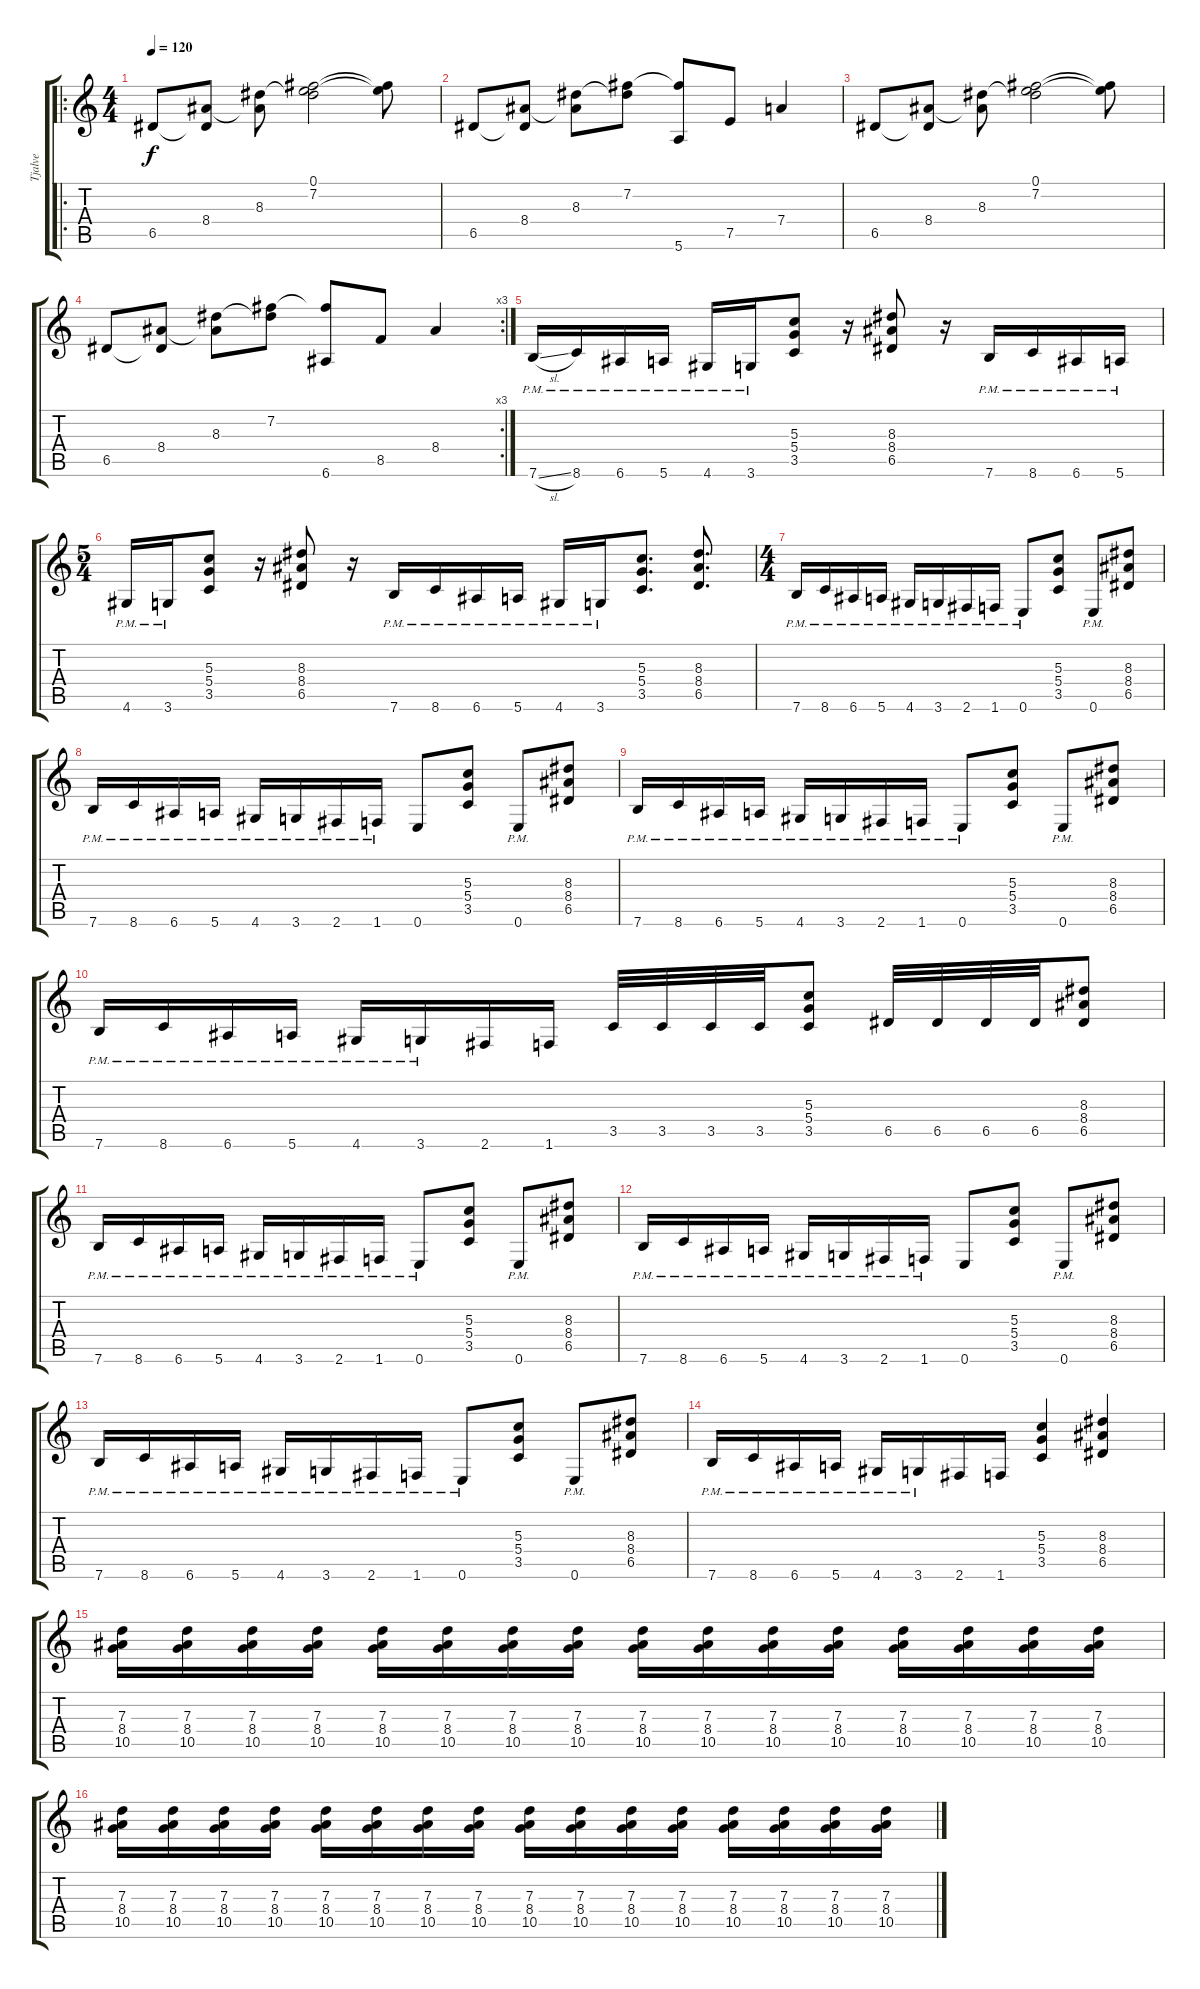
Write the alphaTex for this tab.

\track ("Tjalve" "Tjalve") {instrument distortionguitar}
\staff {score tabs}
\tuning (E4 B3 G3 D3 A2 E2) {hide}
\ro
\ts (4 4)
\tempo 120
\clef g2
\ks c
6.5.8{dy f} (8.4 6.5{t}).8 (8.3 8.4{t}).8 (0.1 7.2 8.3{t}).2 (0.1{t} 7.2{t}).8 |
6.5.8 (8.4 6.5{t}).8 (8.3 8.4{t}).8 (7.2 8.3{t}).8 (7.2{t} 5.6).8 7.5.8 7.4.4 |
6.5.8 (8.4 6.5{t}).8 (8.3 8.4{t}).8 (0.1 7.2 8.3{t}).2 (0.1{t} 7.2{t}).8 |
\rc 3
6.5.8 (8.4 6.5{t}).8 (8.3 8.4{t}).8 (7.2 8.3{t}).8 (7.2{t} 6.6).8 8.5.8 8.4.4 |
7.6{sl pm}.16 8.6{pm}.16 6.6{pm}.16 5.6{pm}.16 4.6{pm}.16 3.6{pm}.16 (5.3 5.4 3.5).8 r.16 (8.3 8.4 6.5).8 r.16 7.6{pm}.16 8.6{pm}.16 6.6{pm}.16 5.6{pm}.16 |
\ts (5 4)
4.6{pm}.16 3.6{pm}.16 (5.3 5.4 3.5).8 r.16 (8.3 8.4 6.5).8 r.16 7.6{pm}.16 8.6{pm}.16 6.6{pm}.16 5.6{pm}.16 4.6{pm}.16 3.6{pm}.16 (5.3 5.4 3.5).8{d} (8.3 8.4 6.5).8{d} |
\ts (4 4)
7.6{pm}.16 8.6{pm}.16 6.6{pm}.16 5.6{pm}.16 4.6{pm}.16 3.6{pm}.16 2.6{pm}.16 1.6{pm}.16 0.6{pm}.8 (5.3 5.4 3.5).8 0.6{pm}.8 (8.3 8.4 6.5).8 |
7.6{pm}.16 8.6{pm}.16 6.6{pm}.16 5.6{pm}.16 4.6{pm}.16 3.6{pm}.16 2.6{pm}.16 1.6{pm}.16 0.6.8 (5.3 5.4 3.5).8 0.6{pm}.8 (8.3 8.4 6.5).8 |
7.6{pm}.16 8.6{pm}.16 6.6{pm}.16 5.6{pm}.16 4.6{pm}.16 3.6{pm}.16 2.6{pm}.16 1.6{pm}.16 0.6{pm}.8 (5.3 5.4 3.5).8 0.6{pm}.8 (8.3 8.4 6.5).8 |
7.6{pm}.16 8.6{pm}.16 6.6{pm}.16 5.6{pm}.16 4.6{pm}.16 3.6{pm}.16 2.6.16 1.6.16 3.5.32 3.5.32 3.5.32 3.5.32 (5.3 5.4 3.5).8 6.5.32 6.5.32 6.5.32 6.5.32 (8.3 8.4 6.5).8 |
7.6{pm}.16 8.6{pm}.16 6.6{pm}.16 5.6{pm}.16 4.6{pm}.16 3.6{pm}.16 2.6{pm}.16 1.6{pm}.16 0.6{pm}.8 (5.3 5.4 3.5).8 0.6{pm}.8 (8.3 8.4 6.5).8 |
7.6{pm}.16 8.6{pm}.16 6.6{pm}.16 5.6{pm}.16 4.6{pm}.16 3.6{pm}.16 2.6{pm}.16 1.6{pm}.16 0.6.8 (5.3 5.4 3.5).8 0.6{pm}.8 (8.3 8.4 6.5).8 |
7.6{pm}.16 8.6{pm}.16 6.6{pm}.16 5.6{pm}.16 4.6{pm}.16 3.6{pm}.16 2.6{pm}.16 1.6{pm}.16 0.6{pm}.8 (5.3 5.4 3.5).8 0.6{pm}.8 (8.3 8.4 6.5).8 |
7.6{pm}.16 8.6{pm}.16 6.6{pm}.16 5.6{pm}.16 4.6{pm}.16 3.6{pm}.16 2.6.16 1.6.16 (5.3 5.4 3.5).4 (8.3 8.4 6.5).4 |
(7.3 8.4 10.5).16 (7.3 8.4 10.5).16 (7.3 8.4 10.5).16 (7.3 8.4 10.5).16 (7.3 8.4 10.5).16 (7.3 8.4 10.5).16 (7.3 8.4 10.5).16 (7.3 8.4 10.5).16 (7.3 8.4 10.5).16 (7.3 8.4 10.5).16 (7.3 8.4 10.5).16 (7.3 8.4 10.5).16 (7.3 8.4 10.5).16 (7.3 8.4 10.5).16 (7.3 8.4 10.5).16 (7.3 8.4 10.5).16 |
(7.3 8.4 10.5).16 (7.3 8.4 10.5).16 (7.3 8.4 10.5).16 (7.3 8.4 10.5).16 (7.3 8.4 10.5).16 (7.3 8.4 10.5).16 (7.3 8.4 10.5).16 (7.3 8.4 10.5).16 (7.3 8.4 10.5).16 (7.3 8.4 10.5).16 (7.3 8.4 10.5).16 (7.3 8.4 10.5).16 (7.3 8.4 10.5).16 (7.3 8.4 10.5).16 (7.3 8.4 10.5).16 (7.3 8.4 10.5).16
